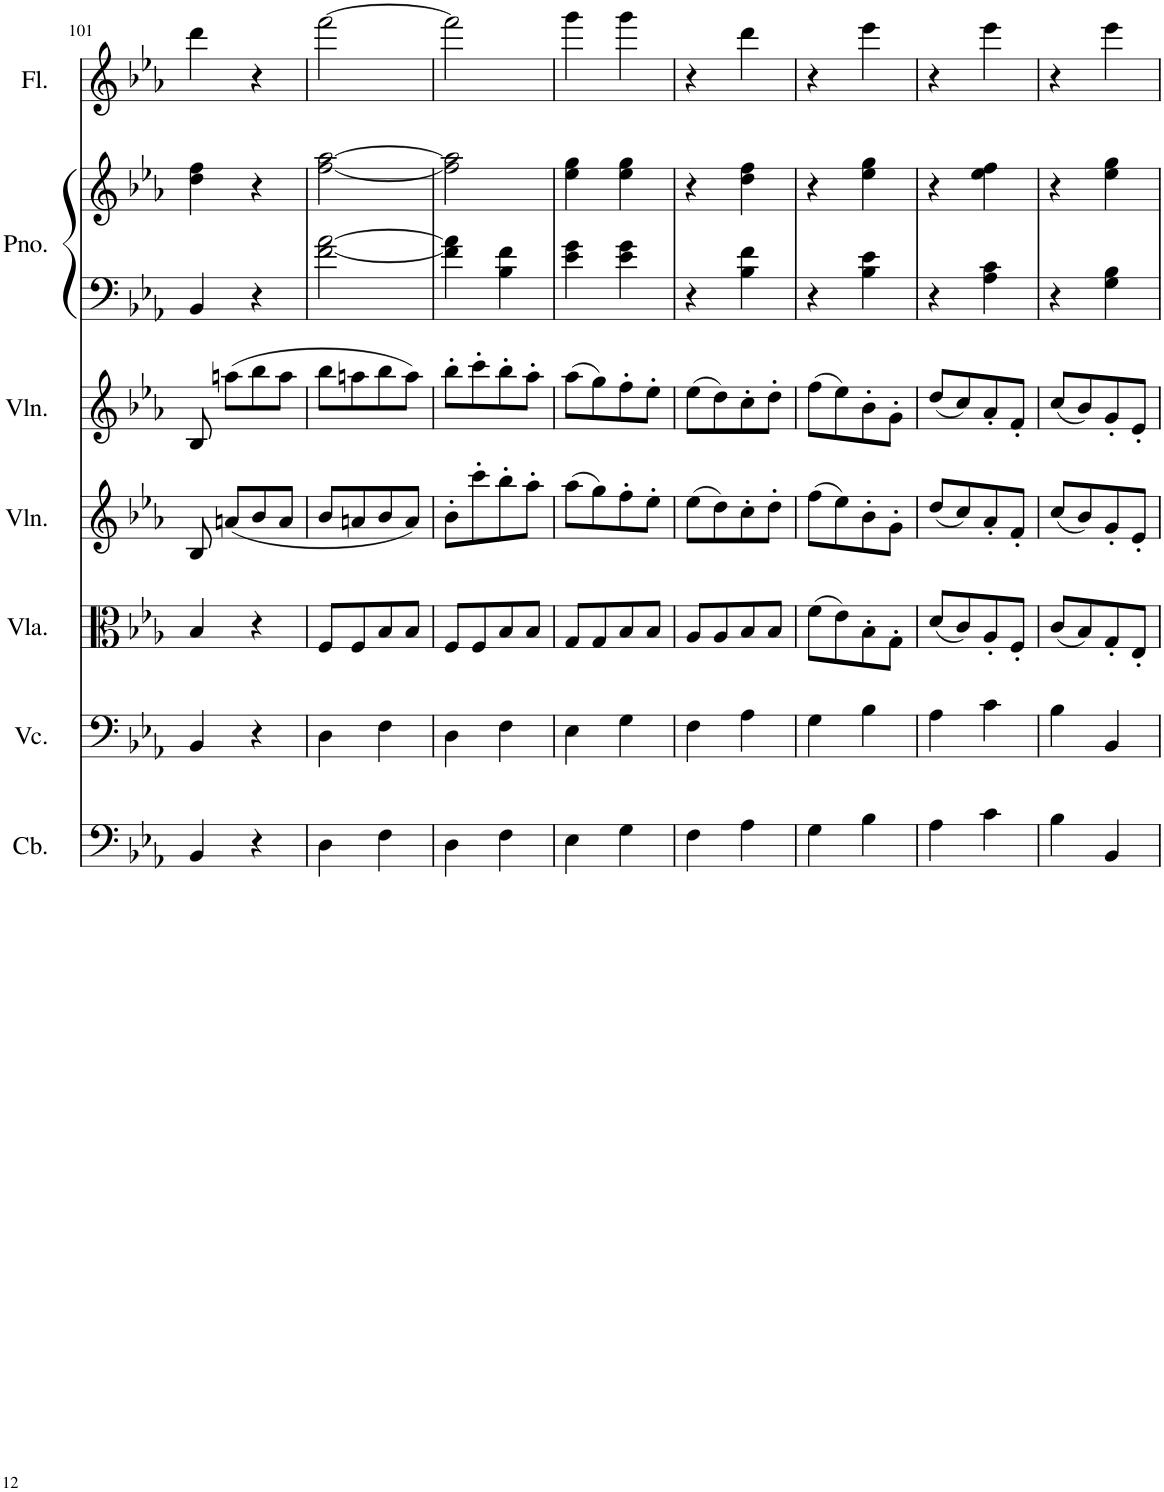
**kern	**kern	**kern	**kern	**kern	**kern	**kern	**kern
*part7	*part6	*part5	*part4	*part3	*part2	*part2	*part1
*staff8	*staff7	*staff6	*staff5	*staff4	*staff3	*staff2	*staff1
*I"Contrabass	*I"Violoncello	*I"Viola	*I"Violin	*I"Violin	*I"Piano	*	*I"Flute
*I'Cb.	*I'Vc.	*I'Vla.	*I'Vln.	*I'Vln.	*I'Pno.	*	*I'Fl.
!!LO:PB:g=z
*clefF4	*clefF4	*clefC3	*clefG2	*clefG2	*clefF4	*clefG2	*clefG2
*Trd7c12	*	*	*	*	*	*	*
*k[b-e-a-]	*k[b-e-a-]	*k[b-e-a-]	*k[b-e-a-]	*k[b-e-a-]	*k[b-e-a-]	*k[b-e-a-]	*k[b-e-a-]
*M2/4	*M2/4	*M2/4	*M2/4	*M2/4	*M2/4	*M2/4	*M2/4
=101	=101	=101	=101	=101	=101	=101	=101
4BB-/	4BB-/	4B-/	8B-/	8B-/	4BB-/	4dd\ 4ff\	4ddd\
.	.	.	(8an/L	(8aan\L	.	.	.
4r	4r	4r	8b-/	8bb-\	4r	4r	4r
.	.	.	8a/J	8aa\J	.	.	.
=102	=102	=102	=102	=102	=102	=102	=102
4D\	4D\	8F/L	8b-/L	8bb-\L	[2f\ [2a-\	[2ff\ [2aa-\	[2fff\
.	.	8F/	8an/	8aan\	.	.	.
4F\	4F\	8B-/	8b-/	8bb-\	.	.	.
.	.	8B-/J	8a/J)	8aa\J)	.	.	.
=103	=103	=103	=103	=103	=103	=103	=103
4D\	4D\	8F/L	8b-'\L	8bb-'\L	4f\] 4a-\]	2ff\] 2aa-\]	2fff\]
.	.	8F/	8ccc'\	8ccc'\	.	.	.
4F\	4F\	8B-/	8bb-'\	8bb-'\	4B-\ 4f\	.	.
.	.	8B-/J	8aa-'\J	8aa-'\J	.	.	.
=104	=104	=104	=104	=104	=104	=104	=104
4E-\	4E-\	8G/L	(8aa-\L	(8aa-\L	4e-\ 4g\	4ee-\ 4gg\	4ggg\
.	.	8G/	8gg\)	8gg\)	.	.	.
4G\	4G\	8B-/	8ff'\	8ff'\	4e-\ 4g\	4ee-\ 4gg\	4ggg\
.	.	8B-/J	8ee-'\J	8ee-'\J	.	.	.
=105	=105	=105	=105	=105	=105	=105	=105
4F\	4F\	8A-/L	(8ee-\L	(8ee-\L	4r	4r	4r
.	.	8A-/	8dd\)	8dd\)	.	.	.
4A-\	4A-\	8B-/	8cc'\	8cc'\	4B-\ 4f\	4dd\ 4ff\	4ddd\
.	.	8B-/J	8dd'\J	8dd'\J	.	.	.
=106	=106	=106	=106	=106	=106	=106	=106
4G\	4G\	(8f\L	(8ff\L	(8ff\L	4r	4r	4r
.	.	8e-\)	8ee-\)	8ee-\)	.	.	.
4B-\	4B-\	8B-'\	8b-'\	8b-'\	4B-\ 4e-\	4ee-\ 4gg\	4eee-\
.	.	8G'\J	8g'\J	8g'\J	.	.	.
=107	=107	=107	=107	=107	=107	=107	=107
4A-\	4A-\	(8d/L	(8dd/L	(8dd/L	4r	4r	4r
.	.	8c/)	8cc/)	8cc/)	.	.	.
4c\	4c\	8A-'/	8a-'/	8a-'/	4A-\ 4c\	4ee-\ 4ff\	4eee-\
.	.	8F'/J	8f'/J	8f'/J	.	.	.
=108	=108	=108	=108	=108	=108	=108	=108
4B-\	4B-\	(8c/L	(8cc/L	(8cc/L	4r	4r	4r
.	.	8B-/)	8b-/)	8b-/)	.	.	.
4BB-/	4BB-/	8G'/	8g'/	8g'/	4G\ 4B-\	4ee-\ 4gg\	4eee-\
.	.	8E-'/J	8e-'/J	8e-'/J	.	.	.
=	=	=	=	=	=	=	=
*-	*-	*-	*-	*-	*-	*-	*-
